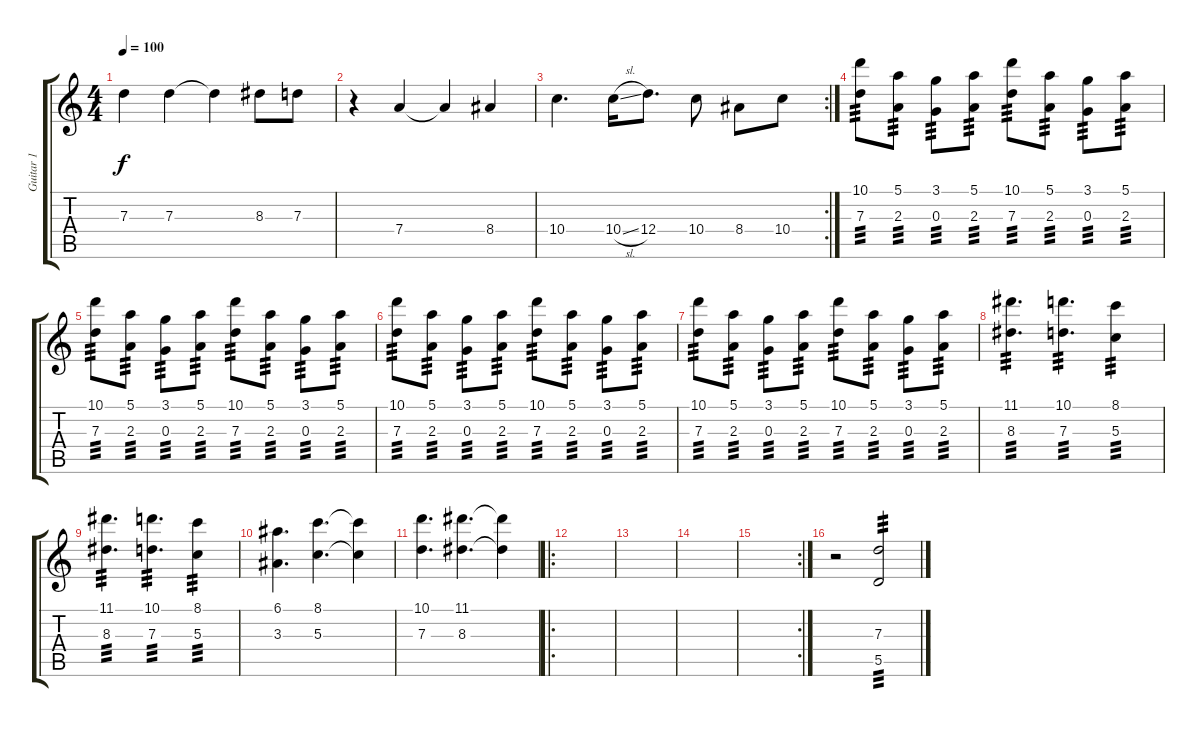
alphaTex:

\track ("Guitar 1" "Guitar 1") {instrument overdrivenguitar}
\staff {score tabs}
\tuning (E4 B3 G3 D3 A2 D2) {hide}
\ts (4 4)
\tempo 100
\clef g2
\ks c
7.3{t}.4{dy f} 7.3.4 7.3{t}.4 8.3.8 7.3.8 |
r.4 7.4.4 7.4{t}.4 8.4.4 |
\rc 2
10.4.4{d} 10.4{sl}.16 12.4.8{d} 10.4.8 8.4.8 10.4.8 |
(10.1 7.3).8{tp 3 instrument distortionguitar} (5.1 2.3).8{tp 3} (3.1 0.3).8{tp 3} (5.1 2.3).8{tp 3} (10.1 7.3).8{tp 3} (5.1 2.3).8{tp 3} (3.1 0.3).8{tp 3} (5.1 2.3).8{tp 3} |
(10.1 7.3).8{tp 3} (5.1 2.3).8{tp 3} (3.1 0.3).8{tp 3} (5.1 2.3).8{tp 3} (10.1 7.3).8{tp 3} (5.1 2.3).8{tp 3} (3.1 0.3).8{tp 3} (5.1 2.3).8{tp 3} |
(10.1 7.3).8{tp 3} (5.1 2.3).8{tp 3} (3.1 0.3).8{tp 3} (5.1 2.3).8{tp 3} (10.1 7.3).8{tp 3} (5.1 2.3).8{tp 3} (3.1 0.3).8{tp 3} (5.1 2.3).8{tp 3} |
(10.1 7.3).8{tp 3} (5.1 2.3).8{tp 3} (3.1 0.3).8{tp 3} (5.1 2.3).8{tp 3} (10.1 7.3).8{tp 3} (5.1 2.3).8{tp 3} (3.1 0.3).8{tp 3} (5.1 2.3).8{tp 3} |
(11.1 8.3).4{d tp 3} (10.1 7.3).4{d tp 3} (8.1 5.3).4{tp 3} |
(11.1 8.3).4{d tp 3} (10.1 7.3).4{d tp 3} (8.1 5.3).4{tp 3} |
(6.1 3.3).4{d} (8.1 5.3).4{d} (8.1{t} 5.3{t}).4 |
(10.1 7.3).4{d} (11.1 8.3).4{d} (11.1{t} 8.3{t}).4 |
\ro
|
|
|
\rc 2
|
r.2 (7.3 5.5).2{tp 3}
